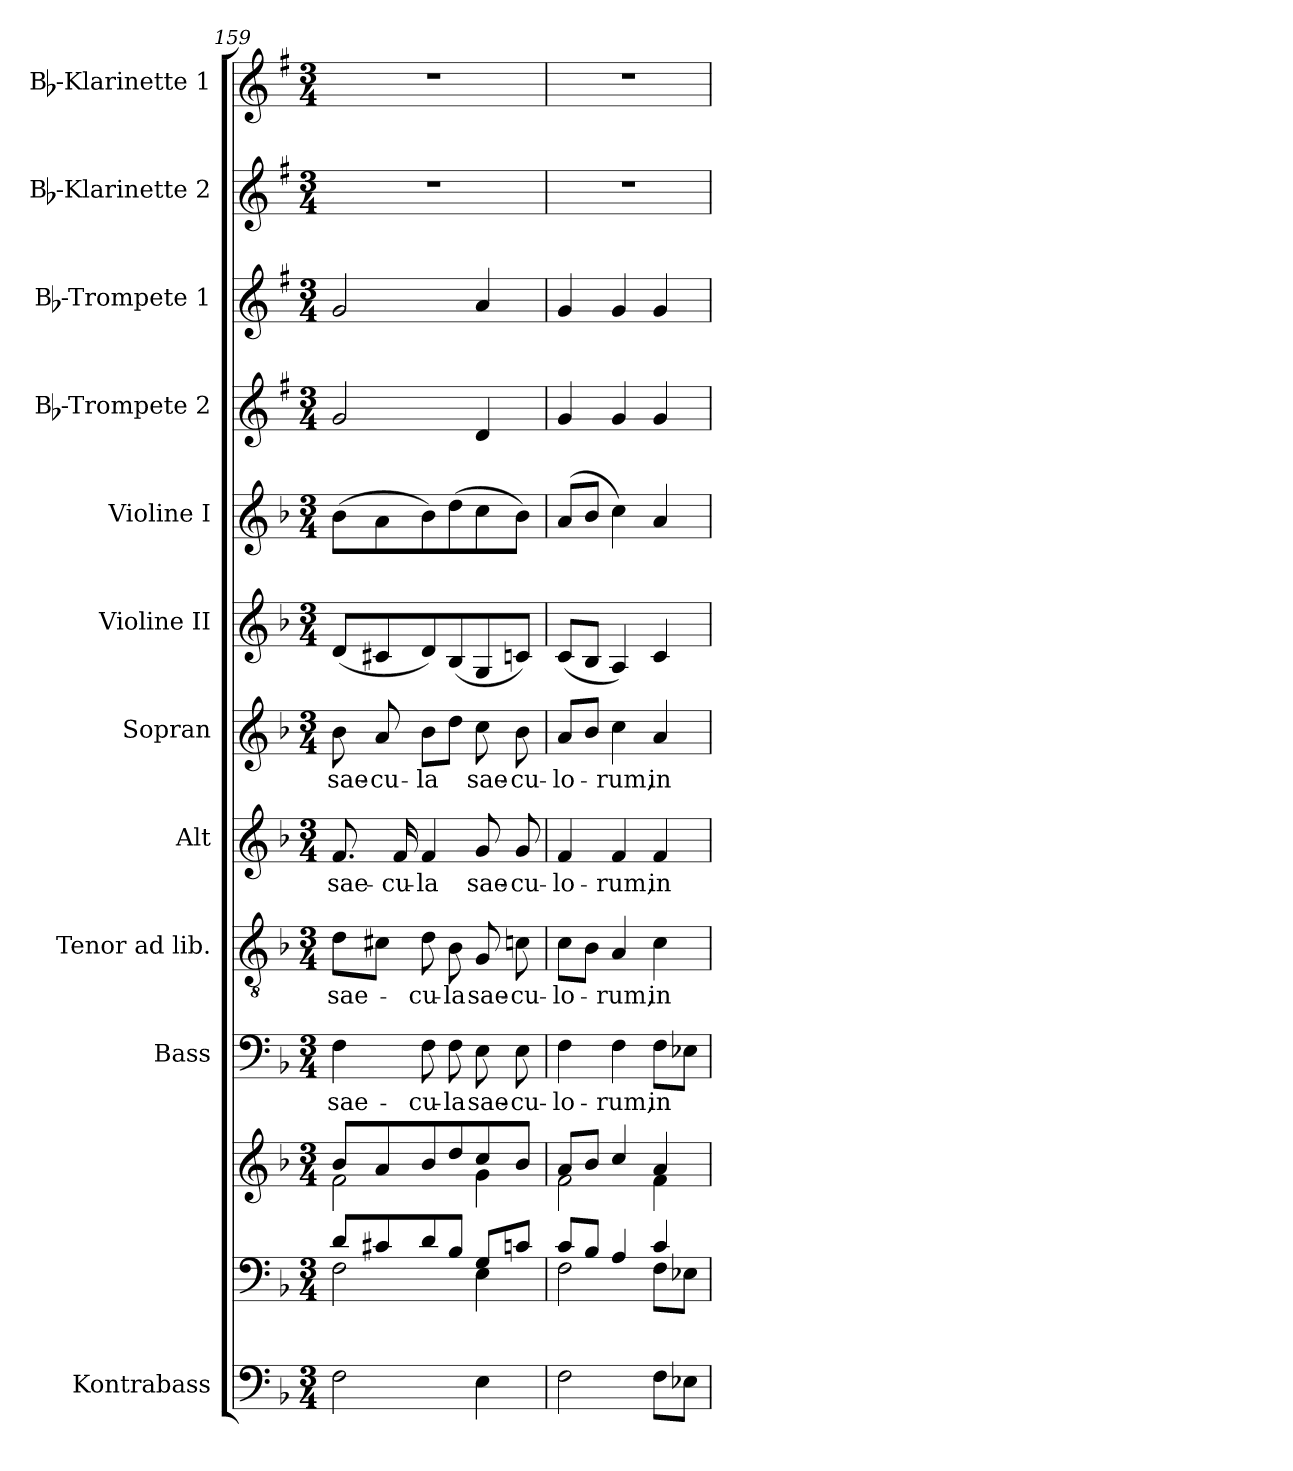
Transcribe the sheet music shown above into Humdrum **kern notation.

**kern	**kern	**kern	**kern	**text	**kern	**text	**kern	**text	**kern	**text	**kern	**kern	**kern	**kern	**kern	**kern
*part12	*part11	*part11	*part10	*part10	*part9	*part9	*part8	*part8	*part7	*part7	*part6	*part5	*part4	*part3	*part2	*part1
*staff13	*staff12	*staff11	*staff10	*staff10	*staff9	*staff9	*staff8	*staff8	*staff7	*staff7	*staff6	*staff5	*staff4	*staff3	*staff2	*staff1
*I"Kontrabass	*	*	*I"Bass	*	*I"Tenor ad lib.	*	*I"Alt	*	*I"Sopran	*	*I"Violine II	*I"Violine I	*I"Bb-Trompete 2	*I"Bb-Trompete 1	*I"Bb-Klarinette 2	*I"Bb-Klarinette 1
*I'Kb.	*	*	*I'B.	*	*I'T.	*	*I'A.	*	*I'S.	*	*I'Vl. II	*I'Vl. I	*I'Bb Trp. 2	*I'Bb Trp. 1	*I'Bb Kl. 2	*I'Bb Kl. 1
*clefF4	*clefF4	*clefG2	*clefF4	*	*clefGv2	*	*clefG2	*	*clefG2	*	*clefG2	*clefG2	*clefG2	*clefG2	*clefG2	*clefG2
*ITrd7c12	*	*	*	*	*	*	*	*	*	*	*	*	*ITrd1c2	*ITrd1c2	*ITrd1c2	*ITrd1c2
*k[b-]	*k[b-]	*k[b-]	*k[b-]	*	*k[b-]	*	*k[b-]	*	*k[b-]	*	*k[b-]	*k[b-]	*k[b-]	*k[b-]	*k[b-]	*k[b-]
*F:	*F:	*F:	*F:	*	*F:	*	*F:	*	*F:	*	*F:	*F:	*F:	*F:	*F:	*F:
*M3/4	*M3/4	*M3/4	*M3/4	*	*M3/4	*	*M3/4	*	*M3/4	*	*M3/4	*M3/4	*M3/4	*M3/4	*M3/4	*M3/4
=159	=159	=159	=159	=159	=159	=159	=159	=159	=159	=159	=159	=159	=159	=159	=159	=159
*	*^	*^	*	*	*	*	*	*	*	*	*	*	*	*	*	*
!	!	!	!	!	!	!LO:LY:b	!	!LO:LY:b	!	!LO:LY:b	!	!LO:LY:b	!	!	!	!	!	!
2FF\	8d/L	2F\	8b-/L	2f\	4F\	sae-	8d\L	sae-	8.f/	sae-	8b-\	sae-	(<8d/L	(>8b-\L	2f/	2f/	2.r	2.r
!	!	!	!	!	!	!	!	!	!	!	!	!LO:LY:b	!	!	!	!	!	!
.	8c#X/	.	8a/	.	.	.	8c#X\J	.	.	.	8a/	-cu-	8c#X/	8a\	.	.	.	.
!	!	!	!	!	!	!	!	!	!	!LO:LY:b	!	!	!	!	!	!	!	!
.	.	.	.	.	.	.	.	.	16f/	-cu-	.	.	.	.	.	.	.	.
!	!	!	!	!	!	!LO:LY:b	!	!LO:LY:b	!	!LO:LY:b	!	!LO:LY:b	!	!	!	!	!	!
.	8d/	.	8b-/	.	8F\	-cu-	8d\	-cu-	4f/	-la	8b-\L	-la	8d/)	8b-\)	.	.	.	.
!	!	!	!	!	!	!LO:LY:b	!	!LO:LY:b	!	!	!	!	!	!	!	!	!	!
.	8B-/J	.	8dd/	.	8F\	-la	8B-\	-la	.	.	8dd\J	.	(<8B-/	(>8dd\	.	.	.	.
!	!	!	!	!	!	!LO:LY:b	!	!LO:LY:b	!	!LO:LY:b	!	!LO:LY:b	!	!	!	!	!	!
4EE\	8G/L	4E\	8cc/	4g\	8E\	sae-	8G/	sae-	8g/	sae-	8cc\	sae-	8G/	8cc\	4c/	4g/	.	.
!	!	!	!	!	!	!LO:LY:b	!	!LO:LY:b	!	!LO:LY:b	!	!LO:LY:b	!	!	!	!	!	!
.	8cn/J	.	8b-/J	.	8E\	-cu-	8cn\	-cu-	8g/	-cu-	8b-\	-cu-	8cn/J)	8b-\J)	.	.	.	.
!!LO:PB:g=z
=160	=160	=160	=160	=160	=160	=160	=160	=160	=160	=160	=160	=160	=160	=160	=160	=160	=160	=160
!	!	!	!	!	!	!LO:LY:b	!	!LO:LY:b	!	!LO:LY:b	!	!LO:LY:b	!	!	!	!	!	!
2FF\	8c/L	2F\	8a/L	2f\	4F\	-lo-	8c\L	-lo-	4f/	-lo-	8a/L	-lo-	(<8c/L	(>8a/L	4f/	4f/	2.r	2.r
.	8B-/J	.	8b-/J	.	.	.	8B-\J	.	.	.	8b-/J	.	8B-/J	8b-/J	.	.	.	.
!	!	!	!	!	!	!LO:LY:b	!	!LO:LY:b	!	!LO:LY:b	!	!LO:LY:b	!	!	!	!	!	!
.	4A/	.	4cc/	.	4F\	-rum,	4A/	-rum,	4f/	-rum,	4cc\	-rum,	4A/)	4cc\)	4f/	4f/	.	.
!	!	!	!	!	!	!LO:LY:b	!	!LO:LY:b	!	!LO:LY:b	!	!LO:LY:b	!	!	!	!	!	!
8FF\L	4c/	8F\L	4a/	4f\	8F\L	in	4c\	in	4f/	in	4a/	in	4c/	4a/	4f/	4f/	.	.
8EE-X\J	.	8E-X\J	.	.	8E-X\J	.	.	.	.	.	.	.	.	.	.	.	.	.
*	*v	*v	*	*	*	*	*	*	*	*	*	*	*	*	*	*	*	*
*	*	*v	*v	*	*	*	*	*	*	*	*	*	*	*	*	*	*
=	=	=	=	=	=	=	=	=	=	=	=	=	=	=	=	=
*-	*-	*-	*-	*-	*-	*-	*-	*-	*-	*-	*-	*-	*-	*-	*-	*-
